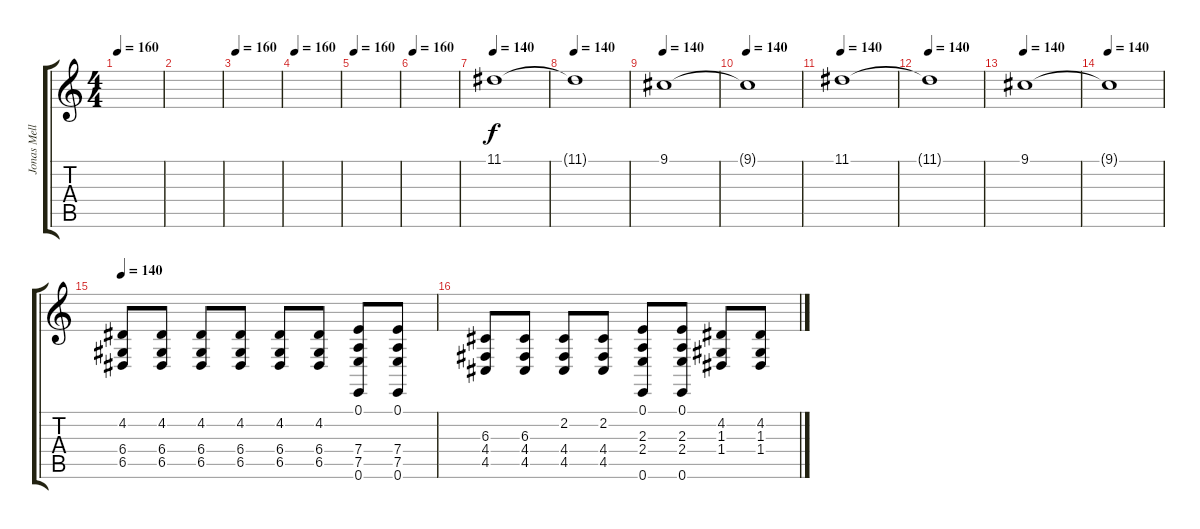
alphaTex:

\track ("Jonas Mellberg (keyboards)" "Jonas Mell") {instrument stringensemble1}
\staff {score tabs}
\tuning (E4 B3 G3 D3 A2 E2) {hide}
\ts (4 4)
\tempo 160
\clef g2
\ks c
|
|
\tempo 160
|
\tempo 160
|
\tempo 160
|
\tempo 160
|
\tempo 140
11.1.1{instrument stringensemble1} |
\tempo 140
11.1{t}.1 |
\tempo 140
9.1.1 |
\tempo 140
9.1{t}.1 |
\tempo 140
11.1.1 |
\tempo 140
11.1{t}.1 |
\tempo 140
9.1.1 |
\tempo 140
9.1{t}.1 |
\tempo 140
(4.2 6.4 6.5).8 (4.2 6.4 6.5).8 (4.2 6.4 6.5).8 (4.2 6.4 6.5).8 (4.2 6.4 6.5).8 (4.2 6.4 6.5).8 (0.1 7.4 7.5 0.6).8 (0.1 7.4 7.5 0.6).8 |
(6.3 4.4 4.5).8 (6.3 4.4 4.5).8 (2.2 4.4 4.5).8 (2.2 4.4 4.5).8 (0.1 2.3 2.4 0.6).8 (0.1 2.3 2.4 0.6).8 (4.2 1.3 1.4).8 (4.2 1.3 1.4).8
